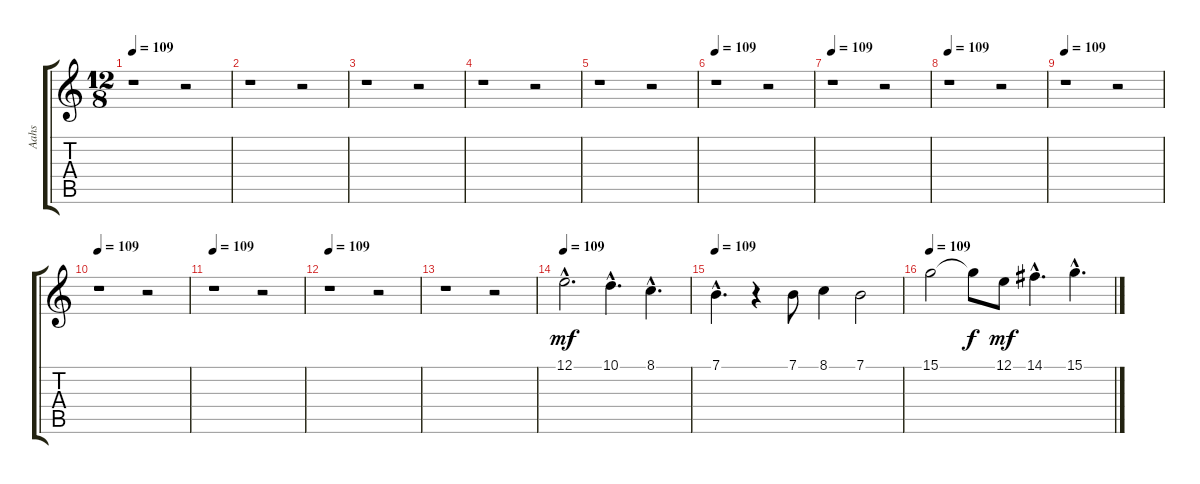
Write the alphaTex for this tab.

\track ("Aahs" "Aahs") {instrument choiraahs}
\staff {score tabs}
\tuning (E4 B3 G3 D3 A2 E2) {hide}
\ts (12 8)
\tempo 109
\clef g2
\ks c
r.1{dy mf} r.2 |
r.1 r.2 |
r.1 r.2 |
r.1 r.2 |
r.1 r.2 |
\tempo 109
r.1 r.2 |
\tempo 109
r.1 r.2 |
\tempo 109
r.1 r.2 |
\tempo 109
r.1 r.2 |
\tempo 109
r.1 r.2 |
\tempo 109
r.1 r.2 |
\tempo 109
r.1 r.2 |
r.1 r.2 |
\tempo 109
12.1{hac}.2{d} 10.1{hac}.4{d} 8.1{hac}.4{d} |
\tempo 109
7.1{hac}.4{d} r.4 7.1.8 8.1.4 7.1.2 |
\tempo 109
15.1.2 15.1{t}.8{dy f} 12.1.8{dy mf} 14.1{hac}.4{d} 15.1{hac}.4{d}
